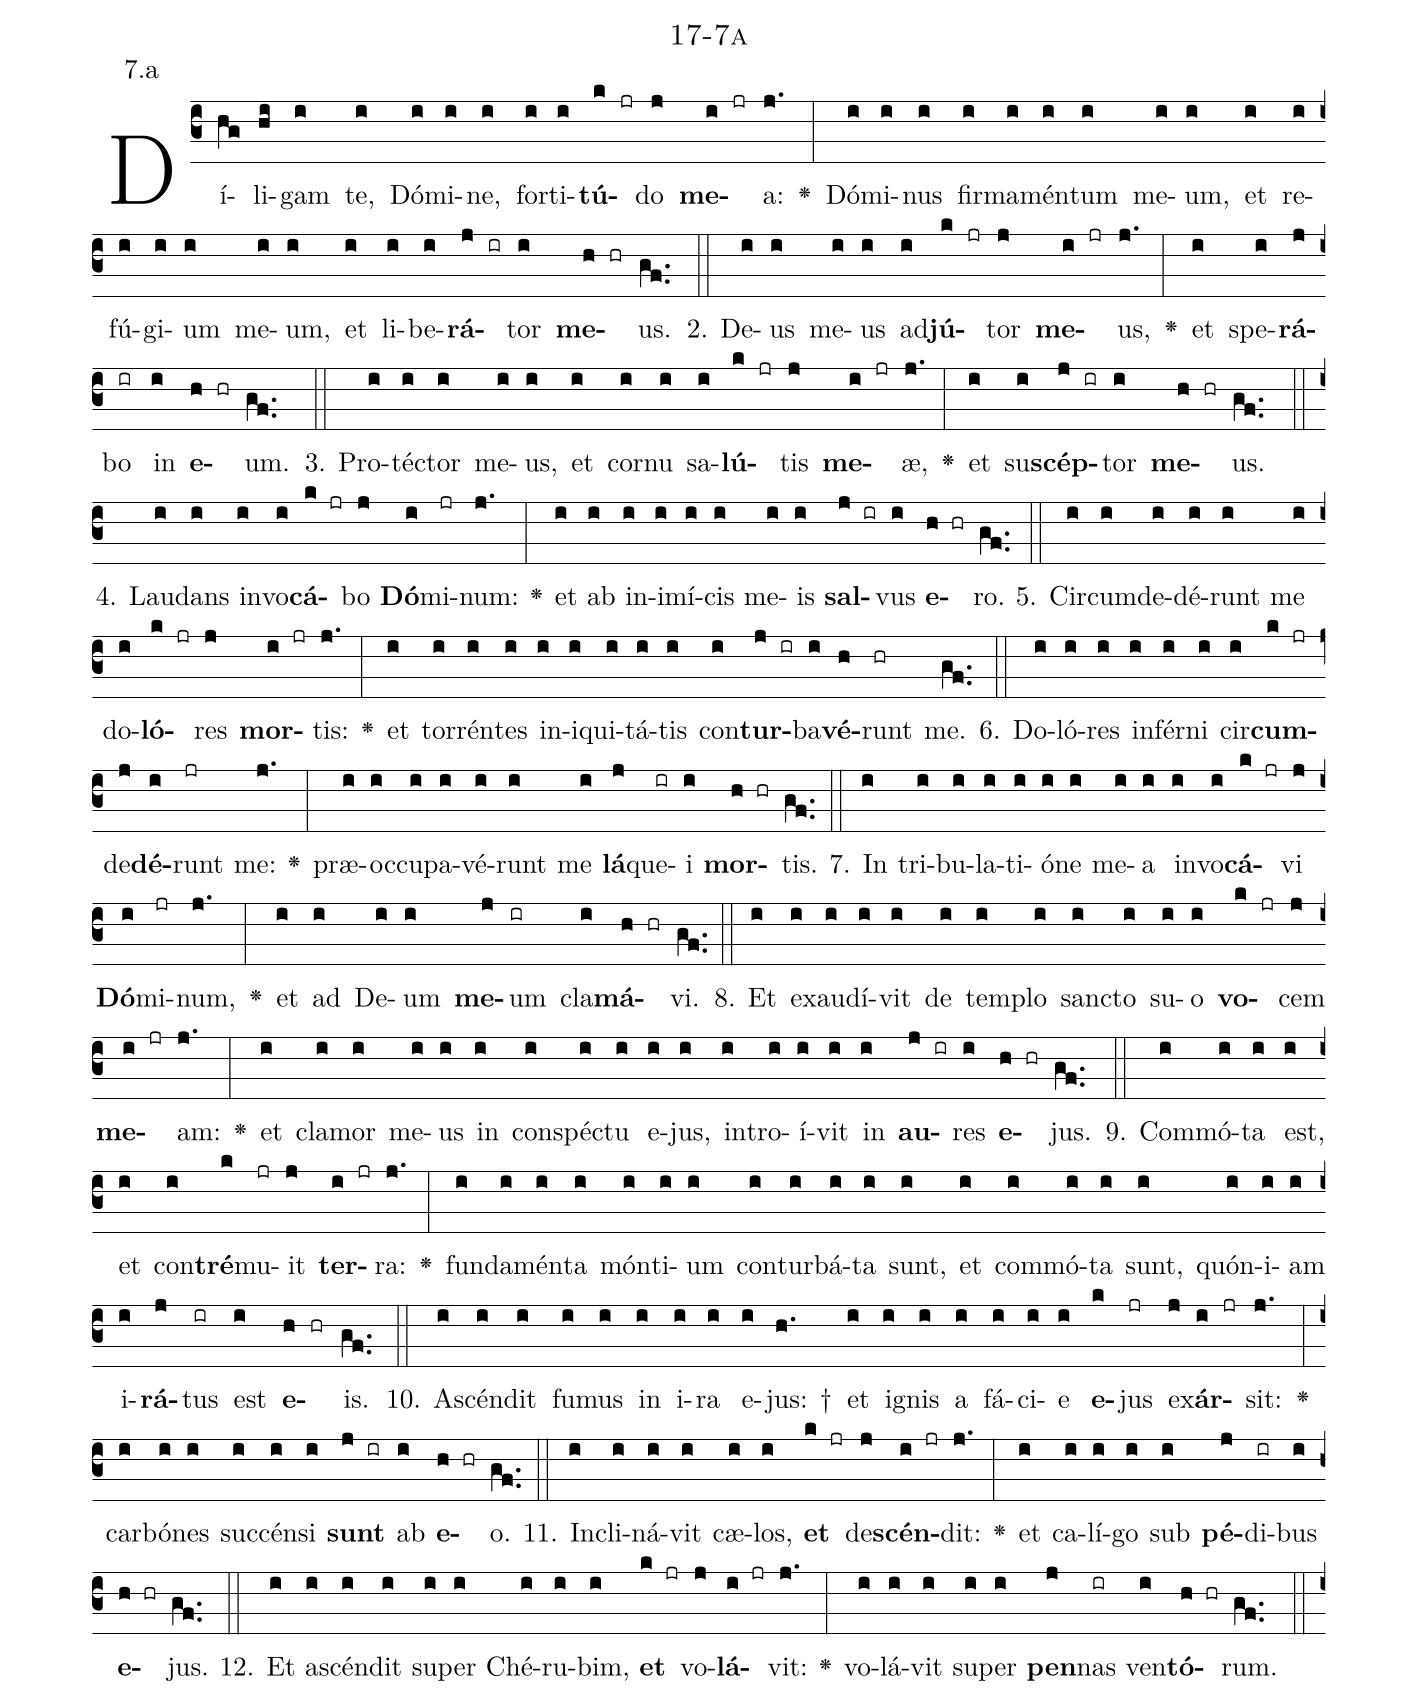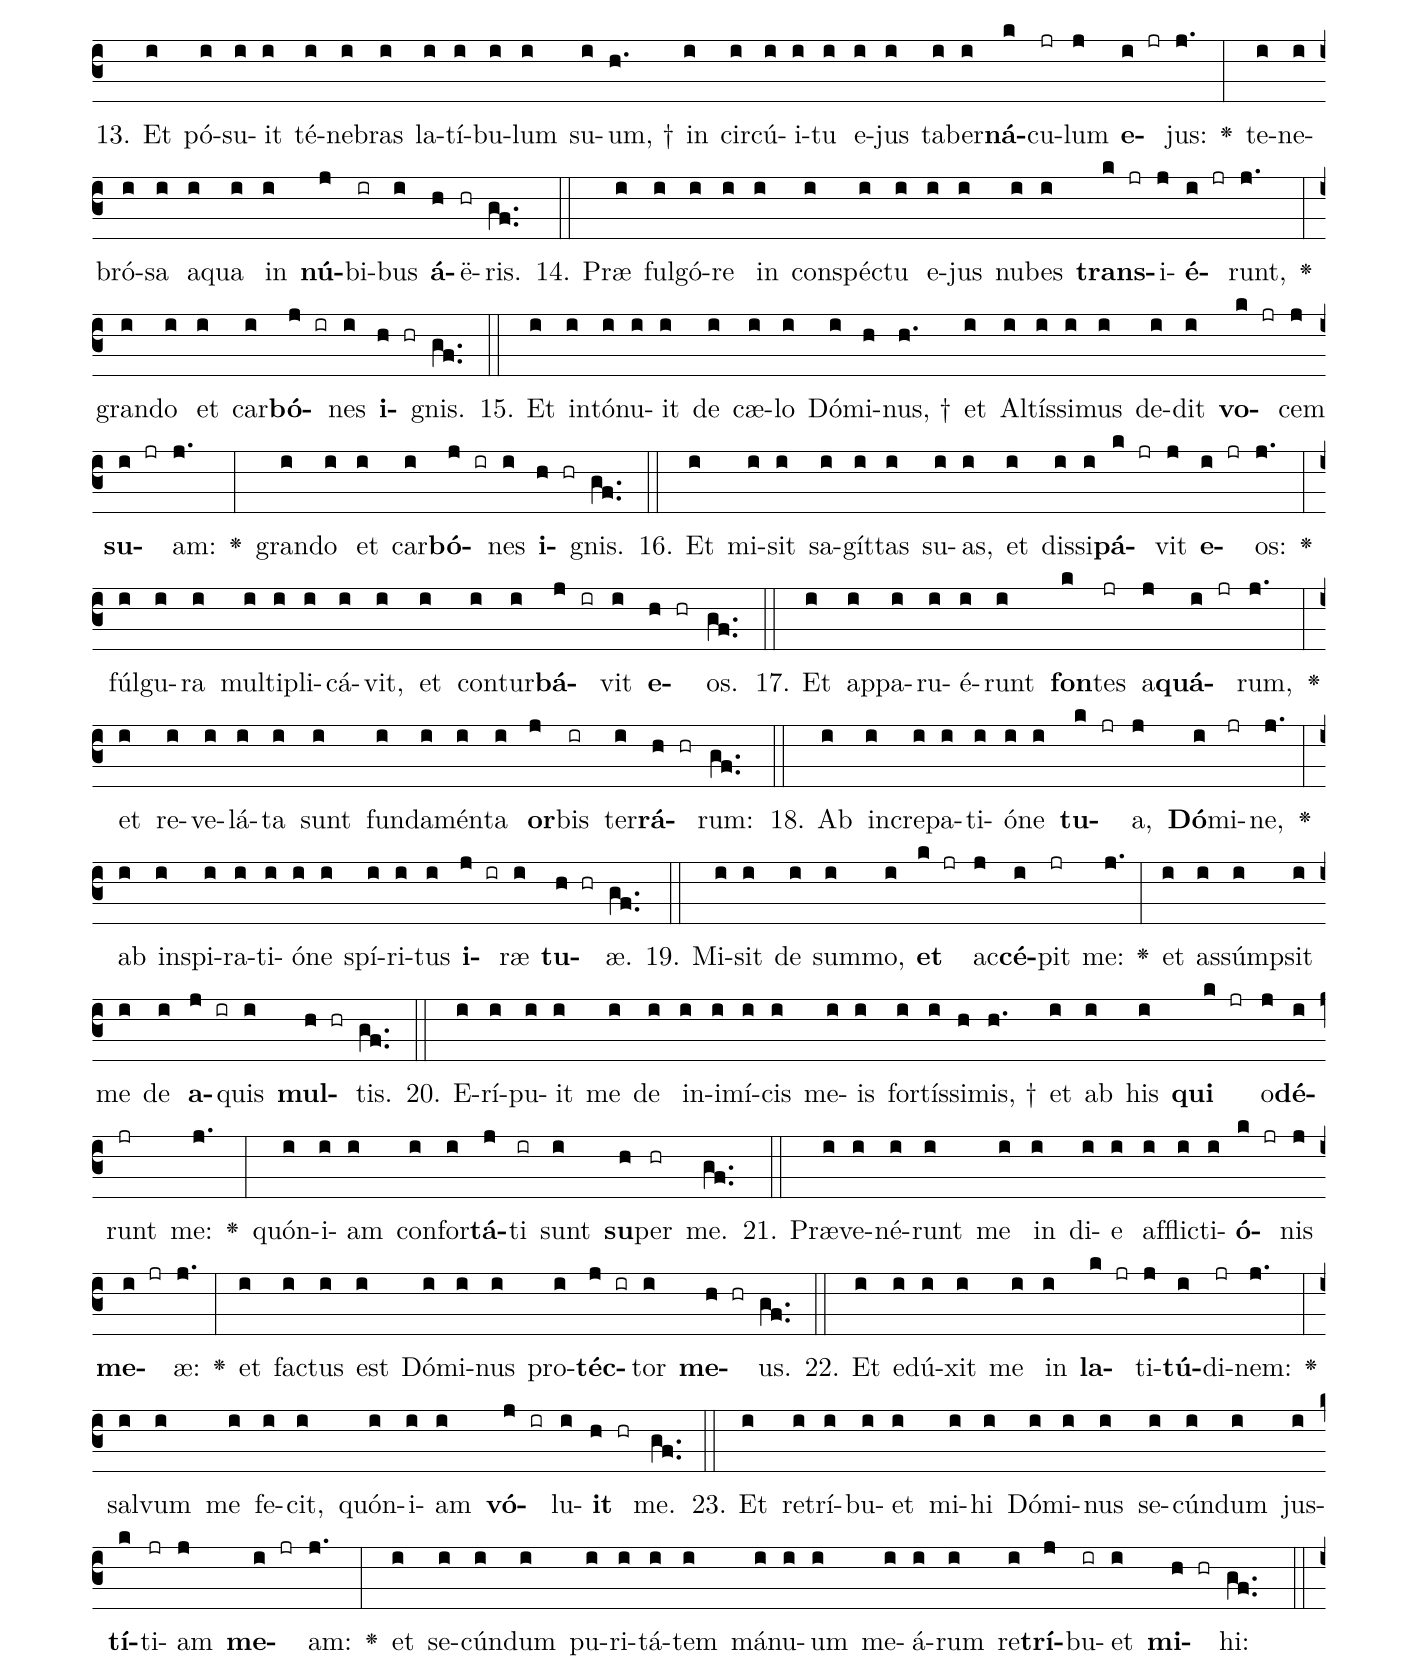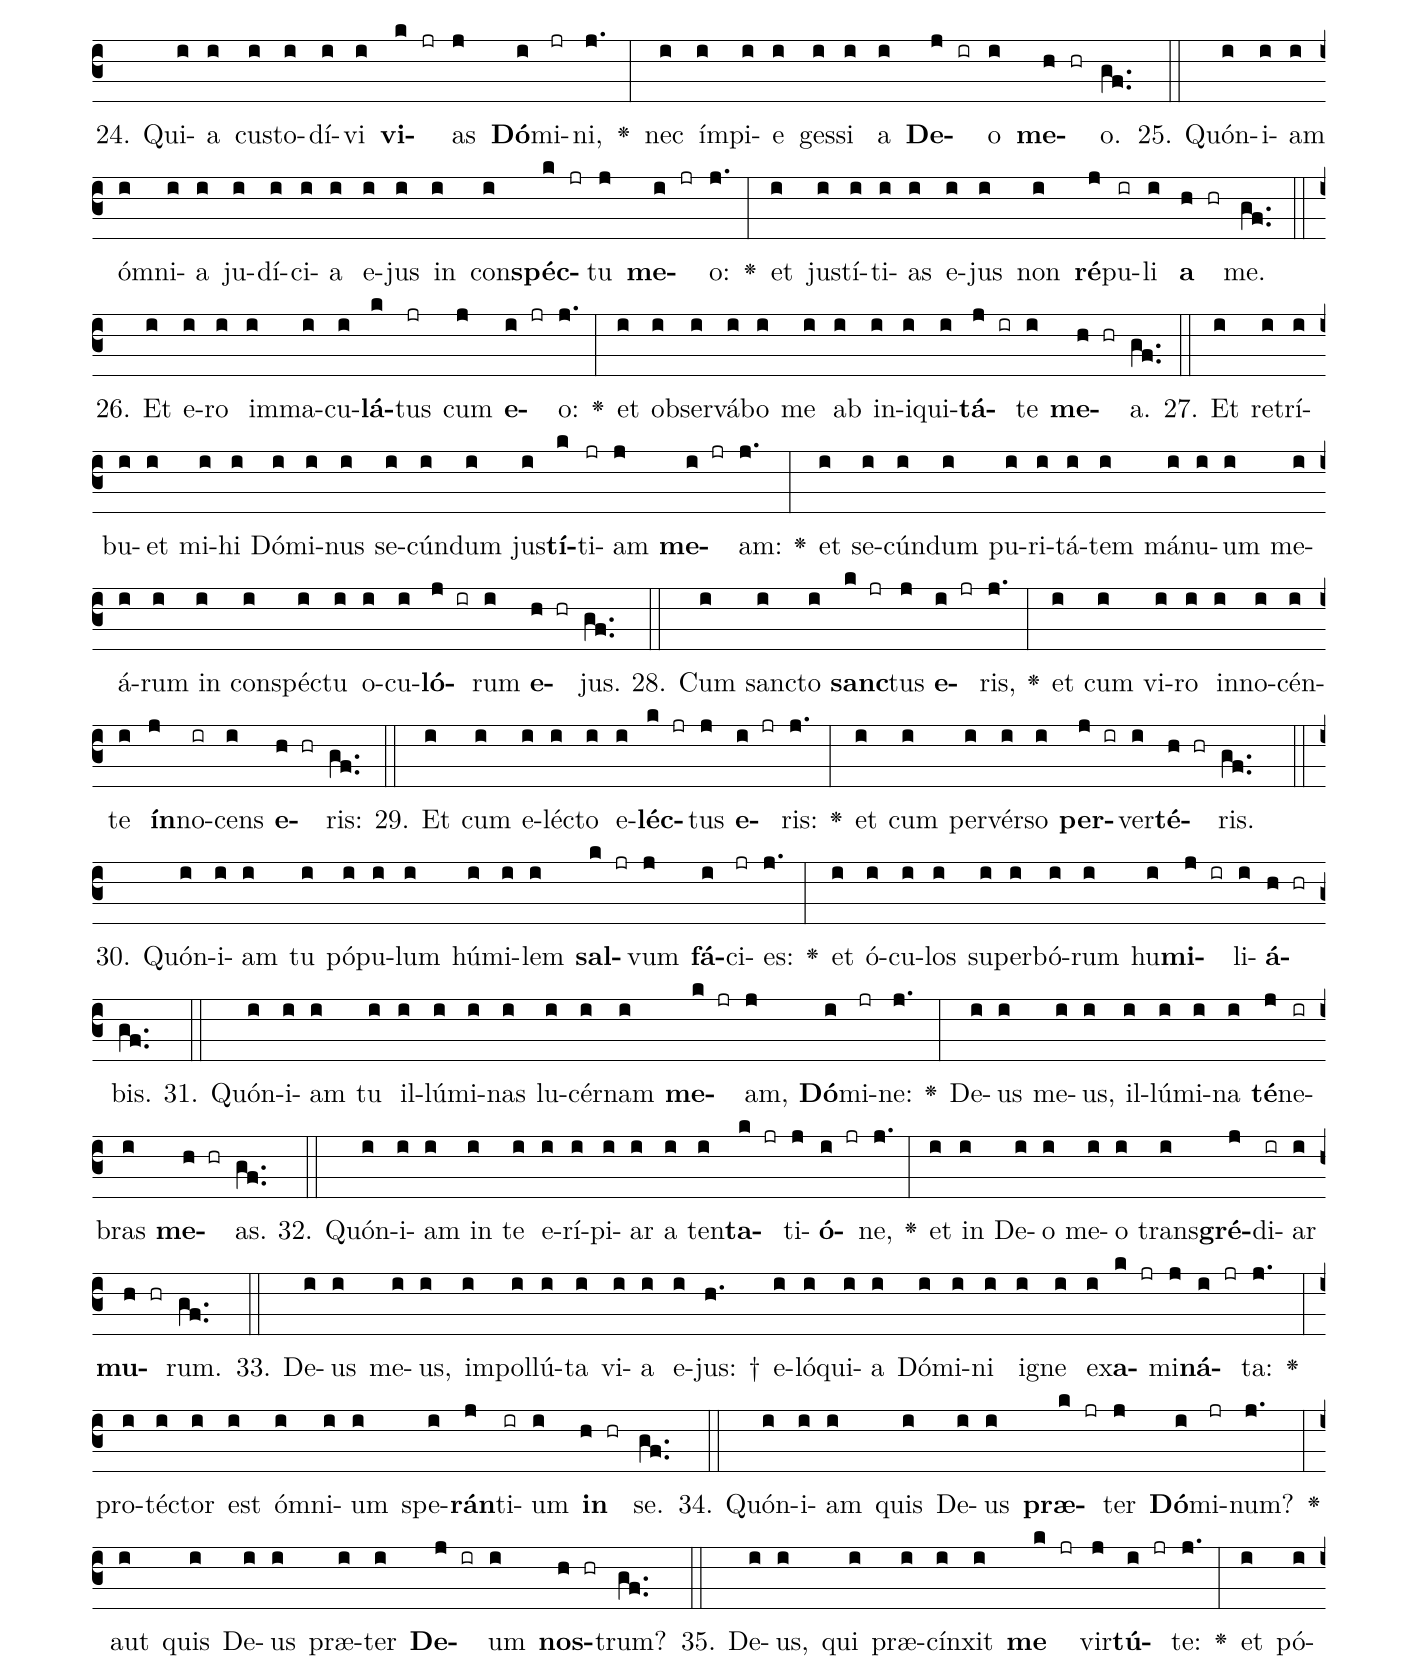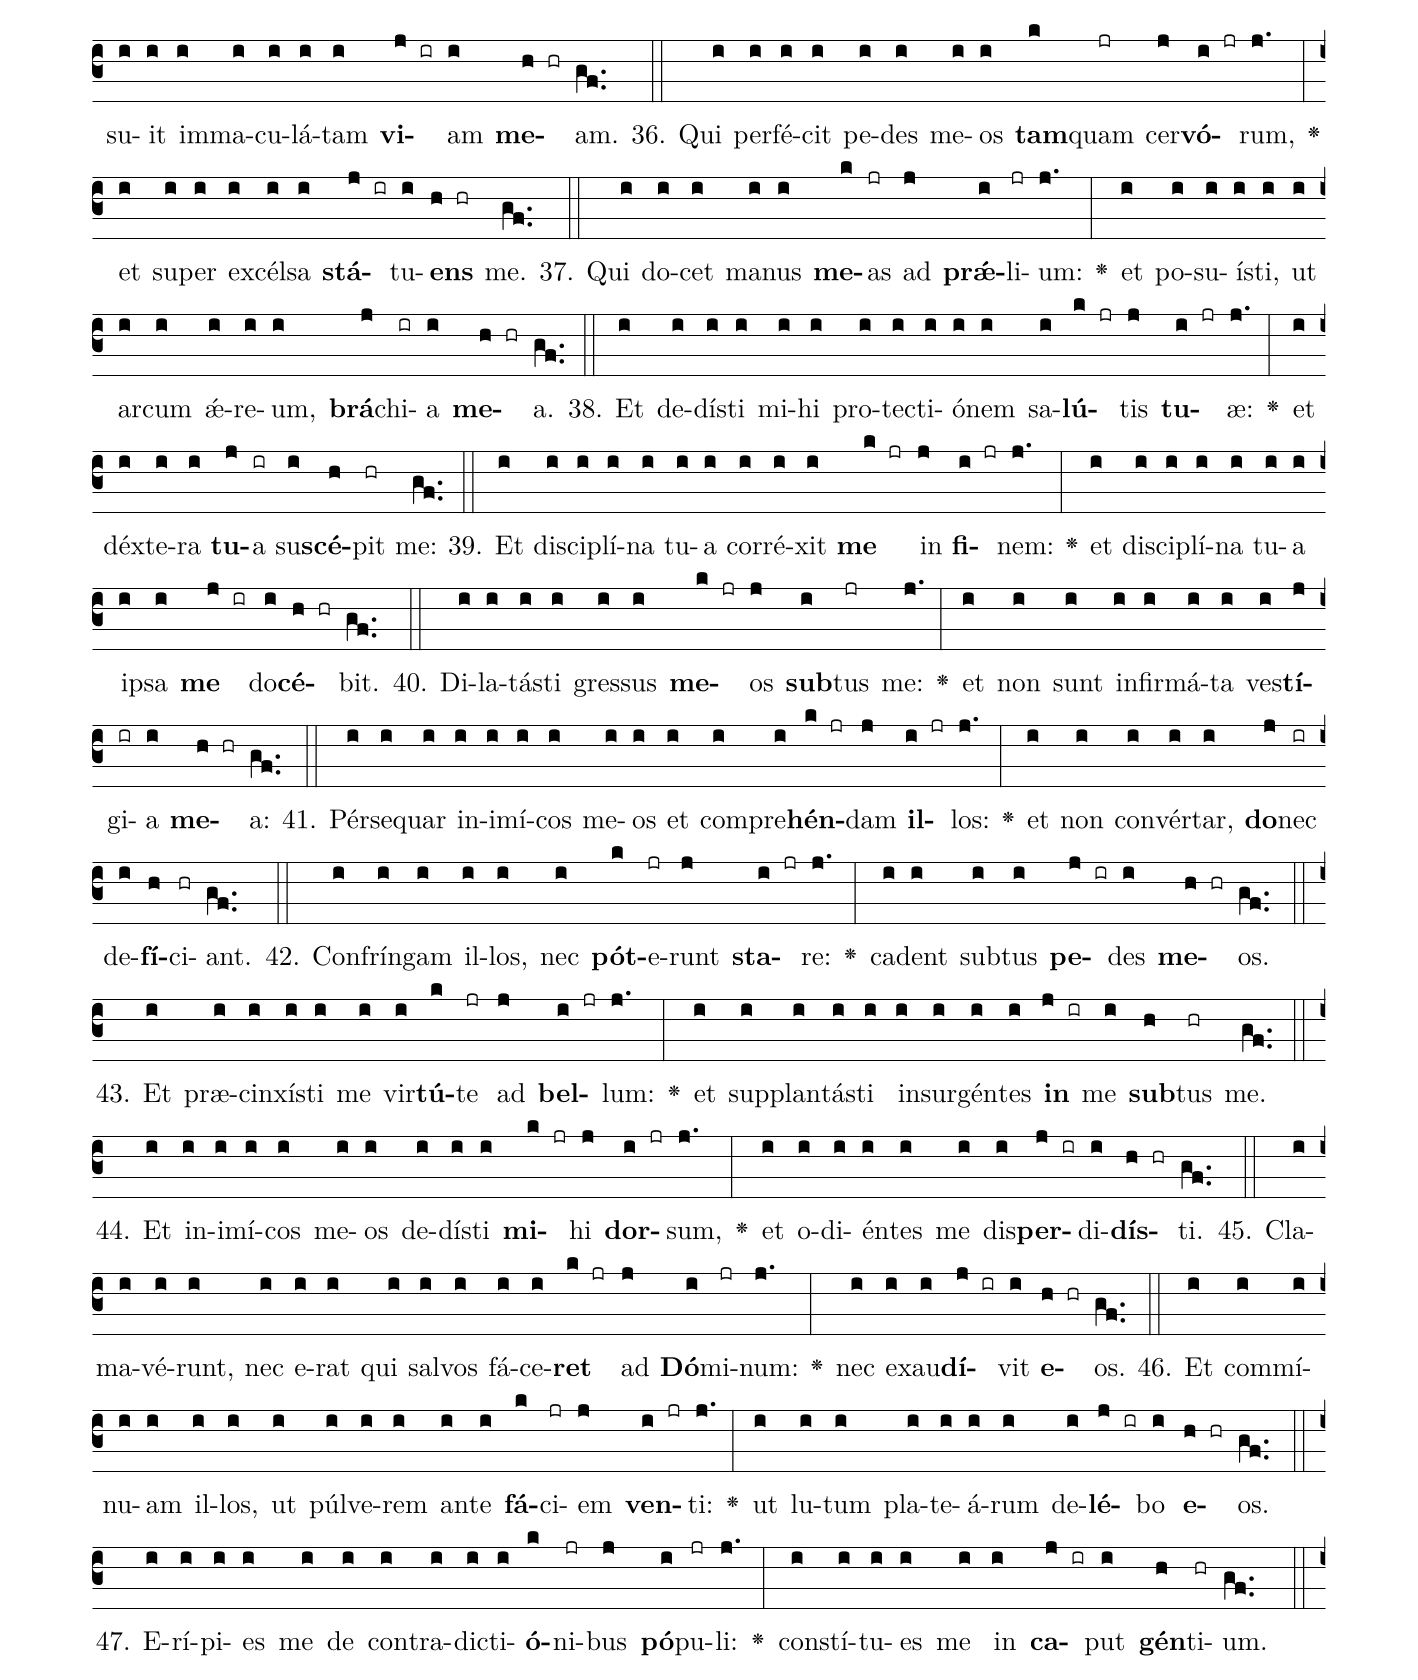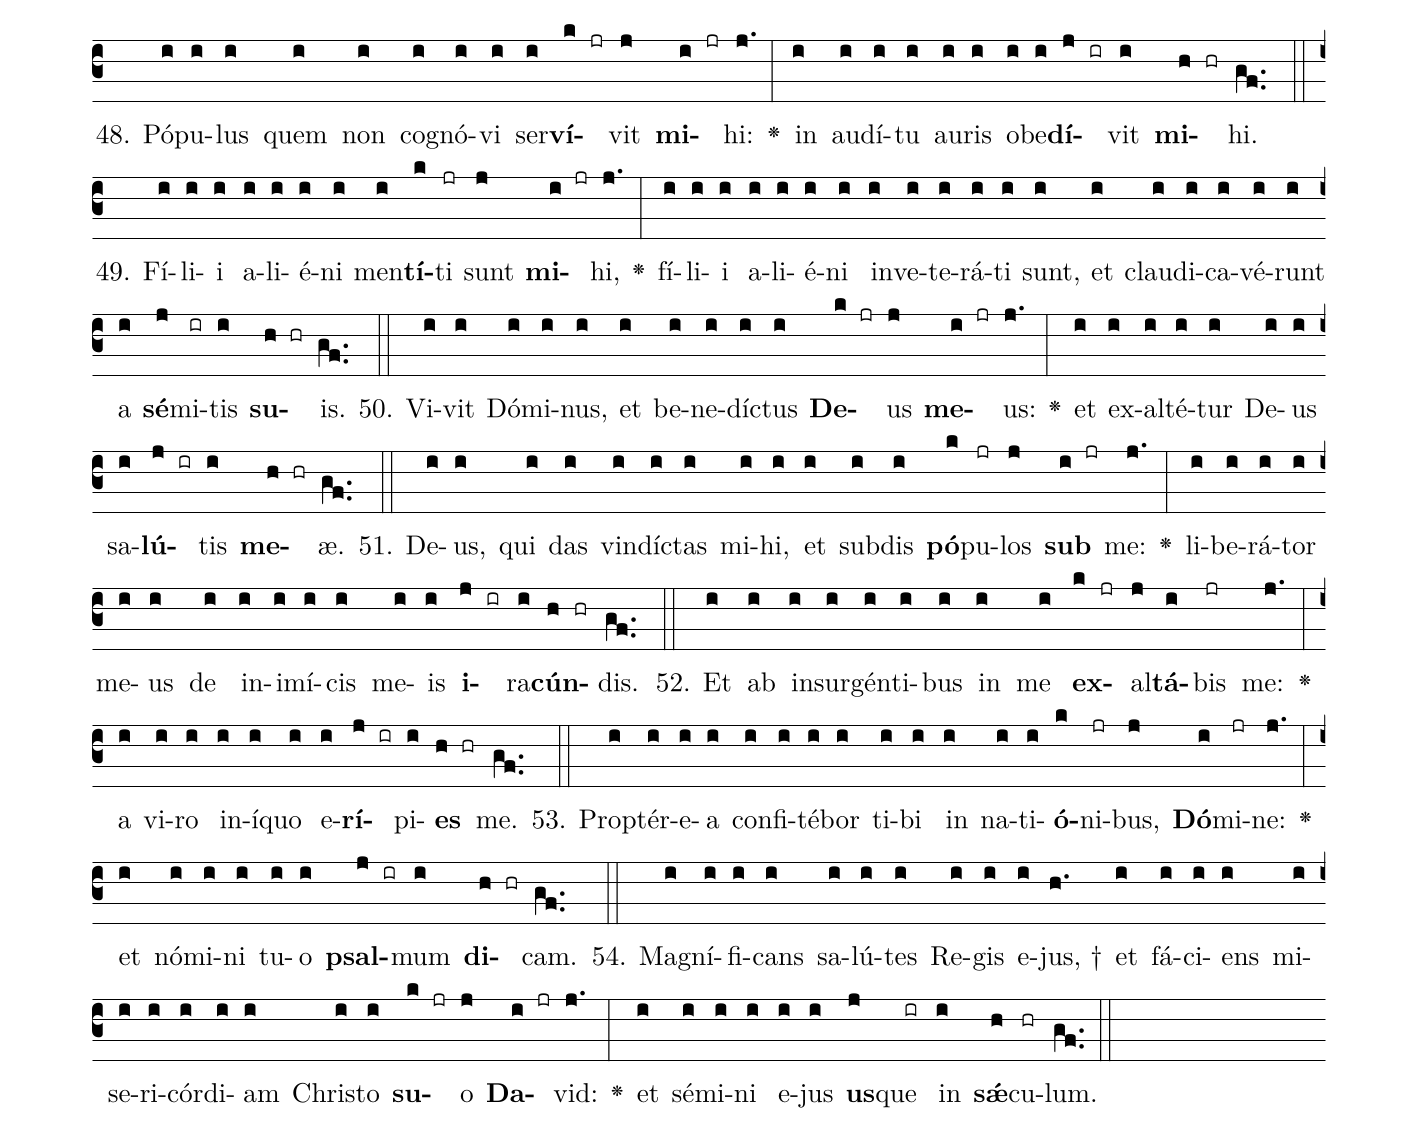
name: 17-7a;
annotation: 7.a;
%%
(c3)Dí(hg)li(hi)gam(i) te,(i) Dó(i)mi(i)ne,(i) for(i)ti(i)<b>tú</b>(k jr)do(j) <b>me</b>(i jr)a:(j.) <v>\greheightstar</v>(:) Dó(i)mi(i)nus(i) fir(i)ma(i)mén(i)tum(i) me(i)um,(i) et(i) re(i)fú(i)gi(i)um(i) me(i)um,(i) et(i) li(i)be(i)<b>rá</b>(j ir)tor(i) <b>me</b>(h hr)us.(gf..) (::)
2. De(i)us(i) me(i)us(i) ad(i)<b>jú</b>(k jr)tor(j) <b>me</b>(i jr)us,(j.) <v>\greheightstar</v>(:) et(i) spe(i)<b>rá</b>(j)bo(ir) in(i) <b>e</b>(h hr)um.(gf..) (::)
3. Pro(i)téc(i)tor(i) me(i)us,(i) et(i) cor(i)nu(i) sa(i)<b>lú</b>(k jr)tis(j) <b>me</b>(i jr)æ,(j.) <v>\greheightstar</v>(:) et(i) su(i)<b>scép</b>(j ir)tor(i) <b>me</b>(h hr)us.(gf..) (::)
4. Lau(i)dans(i) in(i)vo(i)<b>cá</b>(k jr)bo(j) <b>Dó</b>(i)mi(jr)num:(j.) <v>\greheightstar</v>(:) et(i) ab(i) in(i)i(i)mí(i)cis(i) me(i)is(i) <b>sal</b>(j ir)vus(i) <b>e</b>(h hr)ro.(gf..) (::)
5. Cir(i)cum(i)de(i)dé(i)runt(i) me(i) do(i)<b>ló</b>(k jr)res(j) <b>mor</b>(i jr)tis:(j.) <v>\greheightstar</v>(:) et(i) tor(i)rén(i)tes(i) in(i)i(i)qui(i)tá(i)tis(i) con(i)<b>tur</b>(j ir)ba(i)<b>vé</b>(h)runt(hr) me.(gf..) (::)
6. Do(i)ló(i)res(i) in(i)fér(i)ni(i) cir(i)<b>cum</b>(k jr)de(j)<b>dé</b>(i)runt(jr) me:(j.) <v>\greheightstar</v>(:) præ(i)oc(i)cu(i)pa(i)vé(i)runt(i) me(i) <b>lá</b>(j)que(ir)i(i) <b>mor</b>(h hr)tis.(gf..) (::)
7. In(i) tri(i)bu(i)la(i)ti(i)ó(i)ne(i) me(i)a(i) in(i)vo(i)<b>cá</b>(k jr)vi(j) <b>Dó</b>(i)mi(jr)num,(j.) <v>\greheightstar</v>(:) et(i) ad(i) De(i)um(i) <b>me</b>(j)um(ir) cla(i)<b>má</b>(h hr)vi.(gf..) (::)
8. Et(i) ex(i)au(i)dí(i)vit(i) de(i) tem(i)plo(i) sanc(i)to(i) su(i)o(i) <b>vo</b>(k jr)cem(j) <b>me</b>(i jr)am:(j.) <v>\greheightstar</v>(:) et(i) cla(i)mor(i) me(i)us(i) in(i) con(i)spéc(i)tu(i) e(i)jus,(i) in(i)tro(i)í(i)vit(i) in(i) <b>au</b>(j ir)res(i) <b>e</b>(h hr)jus.(gf..) (::)
9. Com(i)mó(i)ta(i) est,(i) et(i) con(i)<b>tré</b>(k)mu(jr)it(j) <b>ter</b>(i jr)ra:(j.) <v>\greheightstar</v>(:) fun(i)da(i)mén(i)ta(i) món(i)ti(i)um(i) con(i)tur(i)bá(i)ta(i) sunt,(i) et(i) com(i)mó(i)ta(i) sunt,(i) quón(i)i(i)am(i) i(i)<b>rá</b>(j)tus(ir) est(i) <b>e</b>(h hr)is.(gf..) (::)
10. A(i)scén(i)dit(i) fu(i)mus(i) in(i) i(i)ra(i) e(i)jus: †(h.) et(i) i(i)gnis(i) a(i) fá(i)ci(i)e(i) <b>e</b>(k)jus(jr) ex(j)<b>ár</b>(i jr)sit:(j.) <v>\greheightstar</v>(:) car(i)bó(i)nes(i) suc(i)cén(i)si(i) <b>sunt</b>(j ir) ab(i) <b>e</b>(h hr)o.(gf..) (::)
11. In(i)cli(i)ná(i)vit(i) cæ(i)los,(i) <b>et</b>(k jr) de(j)<b>scén</b>(i jr)dit:(j.) <v>\greheightstar</v>(:) et(i) ca(i)lí(i)go(i) sub(i) <b>pé</b>(j)di(ir)bus(i) <b>e</b>(h hr)jus.(gf..) (::)
12. Et(i) a(i)scén(i)dit(i) su(i)per(i) Ché(i)ru(i)bim,(i) <b>et</b>(k jr) vo(j)<b>lá</b>(i jr)vit:(j.) <v>\greheightstar</v>(:) vo(i)lá(i)vit(i) su(i)per(i) <b>pen</b>(j)nas(ir) ven(i)<b>tó</b>(h hr)rum.(gf..) (::)
13. Et(i) pó(i)su(i)it(i) té(i)ne(i)bras(i) la(i)tí(i)bu(i)lum(i) su(i)um, †(h.) in(i) cir(i)cú(i)i(i)tu(i) e(i)jus(i) ta(i)ber(i)<b>ná</b>(k)cu(jr)lum(j) <b>e</b>(i jr)jus:(j.) <v>\greheightstar</v>(:) te(i)ne(i)bró(i)sa(i) a(i)qua(i) in(i) <b>nú</b>(j)bi(ir)bus(i) <b>á</b>(h)ë(hr)ris.(gf..) (::)
14. Præ(i) ful(i)gó(i)re(i) in(i) con(i)spéc(i)tu(i) e(i)jus(i) nu(i)bes(i) <b>trans</b>(k jr)i(j)<b>é</b>(i jr)runt,(j.) <v>\greheightstar</v>(:) gran(i)do(i) et(i) car(i)<b>bó</b>(j ir)nes(i) <b>i</b>(h hr)gnis.(gf..) (::)
15. Et(i) in(i)tó(i)nu(i)it(i) de(i) cæ(i)lo(i) Dó(i)mi(h)nus, †(h.) et(i) Al(i)tís(i)si(i)mus(i) de(i)dit(i) <b>vo</b>(k jr)cem(j) <b>su</b>(i jr)am:(j.) <v>\greheightstar</v>(:) gran(i)do(i) et(i) car(i)<b>bó</b>(j ir)nes(i) <b>i</b>(h hr)gnis.(gf..) (::)
16. Et(i) mi(i)sit(i) sa(i)gít(i)tas(i) su(i)as,(i) et(i) dis(i)si(i)<b>pá</b>(k jr)vit(j) <b>e</b>(i jr)os:(j.) <v>\greheightstar</v>(:) fúl(i)gu(i)ra(i) mul(i)ti(i)pli(i)cá(i)vit,(i) et(i) con(i)tur(i)<b>bá</b>(j ir)vit(i) <b>e</b>(h hr)os.(gf..) (::)
17. Et(i) ap(i)pa(i)ru(i)é(i)runt(i) <b>fon</b>(k)tes(jr) a(j)<b>quá</b>(i jr)rum,(j.) <v>\greheightstar</v>(:) et(i) re(i)ve(i)lá(i)ta(i) sunt(i) fun(i)da(i)mén(i)ta(i) <b>or</b>(j)bis(ir) ter(i)<b>rá</b>(h hr)rum:(gf..) (::)
18. Ab(i) in(i)cre(i)pa(i)ti(i)ó(i)ne(i) <b>tu</b>(k jr)a,(j) <b>Dó</b>(i)mi(jr)ne,(j.) <v>\greheightstar</v>(:) ab(i) in(i)spi(i)ra(i)ti(i)ó(i)ne(i) spí(i)ri(i)tus(i) <b>i</b>(j ir)ræ(i) <b>tu</b>(h hr)æ.(gf..) (::)
19. Mi(i)sit(i) de(i) sum(i)mo,(i) <b>et</b>(k jr) ac(j)<b>cé</b>(i)pit(jr) me:(j.) <v>\greheightstar</v>(:) et(i) as(i)súmp(i)sit(i) me(i) de(i) <b>a</b>(j ir)quis(i) <b>mul</b>(h hr)tis.(gf..) (::)
20. E(i)rí(i)pu(i)it(i) me(i) de(i) in(i)i(i)mí(i)cis(i) me(i)is(i) for(i)tís(i)si(h)mis, †(h.) et(i) ab(i) his(i) <b>qui</b>(k jr) o(j)<b>dé</b>(i)runt(jr) me:(j.) <v>\greheightstar</v>(:) quón(i)i(i)am(i) con(i)for(i)<b>tá</b>(j)ti(ir) sunt(i) <b>su</b>(h)per(hr) me.(gf..) (::)
21. Præ(i)ve(i)né(i)runt(i) me(i) in(i) di(i)e(i) af(i)flic(i)ti(i)<b>ó</b>(k jr)nis(j) <b>me</b>(i jr)æ:(j.) <v>\greheightstar</v>(:) et(i) fac(i)tus(i) est(i) Dó(i)mi(i)nus(i) pro(i)<b>téc</b>(j ir)tor(i) <b>me</b>(h hr)us.(gf..) (::)
22. Et(i) e(i)dú(i)xit(i) me(i) in(i) <b>la</b>(k jr)ti(j)<b>tú</b>(i)di(jr)nem:(j.) <v>\greheightstar</v>(:) sal(i)vum(i) me(i) fe(i)cit,(i) quón(i)i(i)am(i) <b>vó</b>(j ir)lu(i)<b>it</b>(h hr) me.(gf..) (::)
23. Et(i) re(i)trí(i)bu(i)et(i) mi(i)hi(i) Dó(i)mi(i)nus(i) se(i)cún(i)dum(i) jus(i)<b>tí</b>(k)ti(jr)am(j) <b>me</b>(i jr)am:(j.) <v>\greheightstar</v>(:) et(i) se(i)cún(i)dum(i) pu(i)ri(i)tá(i)tem(i) má(i)nu(i)um(i) me(i)á(i)rum(i) re(i)<b>trí</b>(j)bu(ir)et(i) <b>mi</b>(h hr)hi:(gf..) (::)
24. Qui(i)a(i) cus(i)to(i)dí(i)vi(i) <b>vi</b>(k jr)as(j) <b>Dó</b>(i)mi(jr)ni,(j.) <v>\greheightstar</v>(:) nec(i) ím(i)pi(i)e(i) ges(i)si(i) a(i) <b>De</b>(j ir)o(i) <b>me</b>(h hr)o.(gf..) (::)
25. Quón(i)i(i)am(i) óm(i)ni(i)a(i) ju(i)dí(i)ci(i)a(i) e(i)jus(i) in(i) con(i)<b>spéc</b>(k jr)tu(j) <b>me</b>(i jr)o:(j.) <v>\greheightstar</v>(:) et(i) jus(i)tí(i)ti(i)as(i) e(i)jus(i) non(i) <b>ré</b>(j)pu(ir)li(i) <b>a</b>(h hr) me.(gf..) (::)
26. Et(i) e(i)ro(i) im(i)ma(i)cu(i)<b>lá</b>(k)tus(jr) cum(j) <b>e</b>(i jr)o:(j.) <v>\greheightstar</v>(:) et(i) ob(i)ser(i)vá(i)bo(i) me(i) ab(i) in(i)i(i)qui(i)<b>tá</b>(j ir)te(i) <b>me</b>(h hr)a.(gf..) (::)
27. Et(i) re(i)trí(i)bu(i)et(i) mi(i)hi(i) Dó(i)mi(i)nus(i) se(i)cún(i)dum(i) jus(i)<b>tí</b>(k)ti(jr)am(j) <b>me</b>(i jr)am:(j.) <v>\greheightstar</v>(:) et(i) se(i)cún(i)dum(i) pu(i)ri(i)tá(i)tem(i) má(i)nu(i)um(i) me(i)á(i)rum(i) in(i) con(i)spéc(i)tu(i) o(i)cu(i)<b>ló</b>(j ir)rum(i) <b>e</b>(h hr)jus.(gf..) (::)
28. Cum(i) sanc(i)to(i) <b>sanc</b>(k jr)tus(j) <b>e</b>(i jr)ris,(j.) <v>\greheightstar</v>(:) et(i) cum(i) vi(i)ro(i) in(i)no(i)cén(i)te(i) <b>ín</b>(j)no(ir)cens(i) <b>e</b>(h hr)ris:(gf..) (::)
29. Et(i) cum(i) e(i)léc(i)to(i) e(i)<b>léc</b>(k jr)tus(j) <b>e</b>(i jr)ris:(j.) <v>\greheightstar</v>(:) et(i) cum(i) per(i)vér(i)so(i) <b>per</b>(j ir)ver(i)<b>té</b>(h hr)ris.(gf..) (::)
30. Quón(i)i(i)am(i) tu(i) pó(i)pu(i)lum(i) hú(i)mi(i)lem(i) <b>sal</b>(k jr)vum(j) <b>fá</b>(i)ci(jr)es:(j.) <v>\greheightstar</v>(:) et(i) ó(i)cu(i)los(i) su(i)per(i)bó(i)rum(i) hu(i)<b>mi</b>(j ir)li(i)<b>á</b>(h hr)bis.(gf..) (::)
31. Quón(i)i(i)am(i) tu(i) il(i)lú(i)mi(i)nas(i) lu(i)cér(i)nam(i) <b>me</b>(k jr)am,(j) <b>Dó</b>(i)mi(jr)ne:(j.) <v>\greheightstar</v>(:) De(i)us(i) me(i)us,(i) il(i)lú(i)mi(i)na(i) <b>té</b>(j)ne(ir)bras(i) <b>me</b>(h hr)as.(gf..) (::)
32. Quón(i)i(i)am(i) in(i) te(i) e(i)rí(i)pi(i)ar(i) a(i) ten(i)<b>ta</b>(k jr)ti(j)<b>ó</b>(i jr)ne,(j.) <v>\greheightstar</v>(:) et(i) in(i) De(i)o(i) me(i)o(i) trans(i)<b>gré</b>(j)di(ir)ar(i) <b>mu</b>(h hr)rum.(gf..) (::)
33. De(i)us(i) me(i)us,(i) im(i)pol(i)lú(i)ta(i) vi(i)a(i) e(i)jus: †(h.) e(i)ló(i)qui(i)a(i) Dó(i)mi(i)ni(i) i(i)gne(i) ex(i)<b>a</b>(k jr)mi(j)<b>ná</b>(i jr)ta:(j.) <v>\greheightstar</v>(:) pro(i)téc(i)tor(i) est(i) óm(i)ni(i)um(i) spe(i)<b>rán</b>(j)ti(ir)um(i) <b>in</b>(h hr) se.(gf..) (::)
34. Quón(i)i(i)am(i) quis(i) De(i)us(i) <b>præ</b>(k jr)ter(j) <b>Dó</b>(i)mi(jr)num?(j.) <v>\greheightstar</v>(:) aut(i) quis(i) De(i)us(i) præ(i)ter(i) <b>De</b>(j ir)um(i) <b>nos</b>(h hr)trum?(gf..) (::)
35. De(i)us,(i) qui(i) præ(i)cín(i)xit(i) <b>me</b>(k jr) vir(j)<b>tú</b>(i jr)te:(j.) <v>\greheightstar</v>(:) et(i) pó(i)su(i)it(i) im(i)ma(i)cu(i)lá(i)tam(i) <b>vi</b>(j ir)am(i) <b>me</b>(h hr)am.(gf..) (::)
36. Qui(i) per(i)fé(i)cit(i) pe(i)des(i) me(i)os(i) <b>tam</b>(k)quam(jr) cer(j)<b>vó</b>(i jr)rum,(j.) <v>\greheightstar</v>(:) et(i) su(i)per(i) ex(i)cél(i)sa(i) <b>stá</b>(j ir)tu(i)<b>ens</b>(h hr) me.(gf..) (::)
37. Qui(i) do(i)cet(i) ma(i)nus(i) <b>me</b>(k)as(jr) ad(j) <b>prǽ</b>(i)li(jr)um:(j.) <v>\greheightstar</v>(:) et(i) po(i)su(i)ís(i)ti,(i) ut(i) ar(i)cum(i) ǽ(i)re(i)um,(i) <b>brá</b>(j)chi(ir)a(i) <b>me</b>(h hr)a.(gf..) (::)
38. Et(i) de(i)dís(i)ti(i) mi(i)hi(i) pro(i)tec(i)ti(i)ó(i)nem(i) sa(i)<b>lú</b>(k jr)tis(j) <b>tu</b>(i jr)æ:(j.) <v>\greheightstar</v>(:) et(i) déx(i)te(i)ra(i) <b>tu</b>(j)a(ir) su(i)<b>scé</b>(h)pit(hr) me:(gf..) (::)
39. Et(i) di(i)sci(i)plí(i)na(i) tu(i)a(i) cor(i)ré(i)xit(i) <b>me</b>(k jr) in(j) <b>fi</b>(i jr)nem:(j.) <v>\greheightstar</v>(:) et(i) di(i)sci(i)plí(i)na(i) tu(i)a(i) ip(i)sa(i) <b>me</b>(j ir) do(i)<b>cé</b>(h hr)bit.(gf..) (::)
40. Di(i)la(i)tás(i)ti(i) gres(i)sus(i) <b>me</b>(k jr)os(j) <b>sub</b>(i)tus(jr) me:(j.) <v>\greheightstar</v>(:) et(i) non(i) sunt(i) in(i)fir(i)má(i)ta(i) ves(i)<b>tí</b>(j)gi(ir)a(i) <b>me</b>(h hr)a:(gf..) (::)
41. Pér(i)se(i)quar(i) in(i)i(i)mí(i)cos(i) me(i)os(i) et(i) com(i)pre(i)<b>hén</b>(k jr)dam(j) <b>il</b>(i jr)los:(j.) <v>\greheightstar</v>(:) et(i) non(i) con(i)vér(i)tar,(i) <b>do</b>(j)nec(ir) de(i)<b>fí</b>(h)ci(hr)ant.(gf..) (::)
42. Con(i)frín(i)gam(i) il(i)los,(i) nec(i) <b>pót</b>(k)e(jr)runt(j) <b>sta</b>(i jr)re:(j.) <v>\greheightstar</v>(:) ca(i)dent(i) sub(i)tus(i) <b>pe</b>(j ir)des(i) <b>me</b>(h hr)os.(gf..) (::)
43. Et(i) præ(i)cin(i)xís(i)ti(i) me(i) vir(i)<b>tú</b>(k)te(jr) ad(j) <b>bel</b>(i jr)lum:(j.) <v>\greheightstar</v>(:) et(i) sup(i)plan(i)tás(i)ti(i) in(i)sur(i)gén(i)tes(i) <b>in</b>(j ir) me(i) <b>sub</b>(h)tus(hr) me.(gf..) (::)
44. Et(i) in(i)i(i)mí(i)cos(i) me(i)os(i) de(i)dís(i)ti(i) <b>mi</b>(k jr)hi(j) <b>dor</b>(i jr)sum,(j.) <v>\greheightstar</v>(:) et(i) o(i)di(i)én(i)tes(i) me(i) dis(i)<b>per</b>(j ir)di(i)<b>dís</b>(h hr)ti.(gf..) (::)
45. Cla(i)ma(i)vé(i)runt,(i) nec(i) e(i)rat(i) qui(i) sal(i)vos(i) fá(i)ce(i)<b>ret</b>(k jr) ad(j) <b>Dó</b>(i)mi(jr)num:(j.) <v>\greheightstar</v>(:) nec(i) ex(i)au(i)<b>dí</b>(j ir)vit(i) <b>e</b>(h hr)os.(gf..) (::)
46. Et(i) com(i)mí(i)nu(i)am(i) il(i)los,(i) ut(i) púl(i)ve(i)rem(i) an(i)te(i) <b>fá</b>(k)ci(jr)em(j) <b>ven</b>(i jr)ti:(j.) <v>\greheightstar</v>(:) ut(i) lu(i)tum(i) pla(i)te(i)á(i)rum(i) de(i)<b>lé</b>(j ir)bo(i) <b>e</b>(h hr)os.(gf..) (::)
47. E(i)rí(i)pi(i)es(i) me(i) de(i) con(i)tra(i)dic(i)ti(i)<b>ó</b>(k)ni(jr)bus(j) <b>pó</b>(i)pu(jr)li:(j.) <v>\greheightstar</v>(:) con(i)stí(i)tu(i)es(i) me(i) in(i) <b>ca</b>(j ir)put(i) <b>gén</b>(h)ti(hr)um.(gf..) (::)
48. Pó(i)pu(i)lus(i) quem(i) non(i) co(i)gnó(i)vi(i) ser(i)<b>ví</b>(k jr)vit(j) <b>mi</b>(i jr)hi:(j.) <v>\greheightstar</v>(:) in(i) au(i)dí(i)tu(i) au(i)ris(i) ob(i)e(i)<b>dí</b>(j ir)vit(i) <b>mi</b>(h hr)hi.(gf..) (::)
49. Fí(i)li(i)i(i) a(i)li(i)é(i)ni(i) men(i)<b>tí</b>(k)ti(jr) sunt(j) <b>mi</b>(i jr)hi,(j.) <v>\greheightstar</v>(:) fí(i)li(i)i(i) a(i)li(i)é(i)ni(i) in(i)ve(i)te(i)rá(i)ti(i) sunt,(i) et(i) clau(i)di(i)ca(i)vé(i)runt(i) a(i) <b>sé</b>(j)mi(ir)tis(i) <b>su</b>(h hr)is.(gf..) (::)
50. Vi(i)vit(i) Dó(i)mi(i)nus,(i) et(i) be(i)ne(i)díc(i)tus(i) <b>De</b>(k jr)us(j) <b>me</b>(i jr)us:(j.) <v>\greheightstar</v>(:) et(i) ex(i)al(i)té(i)tur(i) De(i)us(i) sa(i)<b>lú</b>(j ir)tis(i) <b>me</b>(h hr)æ.(gf..) (::)
51. De(i)us,(i) qui(i) das(i) vin(i)díc(i)tas(i) mi(i)hi,(i) et(i) sub(i)dis(i) <b>pó</b>(k)pu(jr)los(j) <b>sub</b>(i jr) me:(j.) <v>\greheightstar</v>(:) li(i)be(i)rá(i)tor(i) me(i)us(i) de(i) in(i)i(i)mí(i)cis(i) me(i)is(i) <b>i</b>(j ir)ra(i)<b>cún</b>(h hr)dis.(gf..) (::)
52. Et(i) ab(i) in(i)sur(i)gén(i)ti(i)bus(i) in(i) me(i) <b>ex</b>(k jr)al(j)<b>tá</b>(i)bis(jr) me:(j.) <v>\greheightstar</v>(:) a(i) vi(i)ro(i) in(i)í(i)quo(i) e(i)<b>rí</b>(j ir)pi(i)<b>es</b>(h hr) me.(gf..) (::)
53. Prop(i)tér(i)e(i)a(i) con(i)fi(i)té(i)bor(i) ti(i)bi(i) in(i) na(i)ti(i)<b>ó</b>(k)ni(jr)bus,(j) <b>Dó</b>(i)mi(jr)ne:(j.) <v>\greheightstar</v>(:) et(i) nó(i)mi(i)ni(i) tu(i)o(i) <b>psal</b>(j ir)mum(i) <b>di</b>(h hr)cam.(gf..) (::)
54. Ma(i)gní(i)fi(i)cans(i) sa(i)lú(i)tes(i) Re(i)gis(i) e(i)jus, †(h.) et(i) fá(i)ci(i)ens(i) mi(i)se(i)ri(i)cór(i)di(i)am(i) Chris(i)to(i) <b>su</b>(k jr)o(j) <b>Da</b>(i jr)vid:(j.) <v>\greheightstar</v>(:) et(i) sé(i)mi(i)ni(i) e(i)jus(i) <b>us</b>(j)que(ir) in(i) <b>sǽ</b>(h)cu(hr)lum.(gf..) (::)
